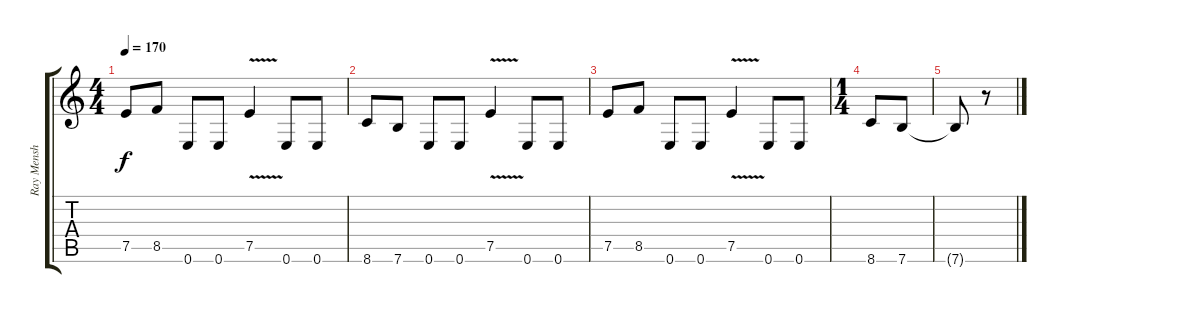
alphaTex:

\track ("Ray Mensh (Guitar)" "Ray Mensh ") {instrument distortionguitar}
\staff {score tabs}
\tuning (E4 B3 G3 D3 A2 E2) {hide}
\ts (4 4)
\tempo 170
\clef g2
\ks c
7.5.8{dy f} 8.5.8 0.6.8 0.6.8 7.5{v}.4 0.6.8 0.6.8 |
8.6.8 7.6.8 0.6.8 0.6.8 7.5{v}.4 0.6.8 0.6.8 |
7.5.8 8.5.8 0.6.8 0.6.8 7.5{v}.4 0.6.8 0.6.8 |
\ts (1 4)
8.6.8 7.6.8 |
7.6{t}.8 r.8
